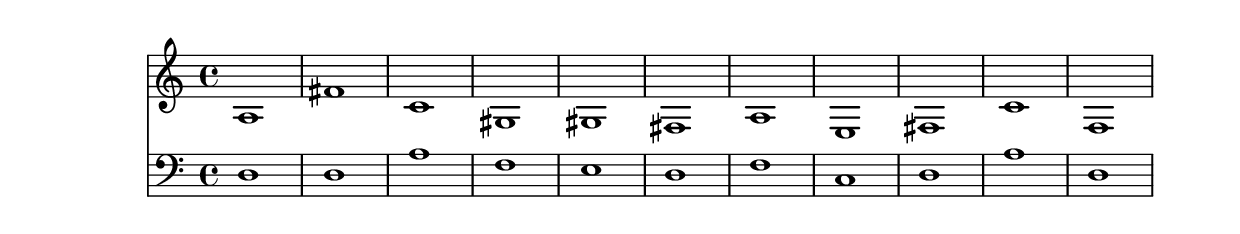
{
  <<
    \new Staff { \clef "treble" a1 fis'1 c'1 gis1 gis1 fis1 a1 e1 fis1 c'1 f1 }
    \new Staff { \clef "bass" d1 d1 a1 f1 e1 d1 f1 c1 d1 a1 d1 }
  >>
}